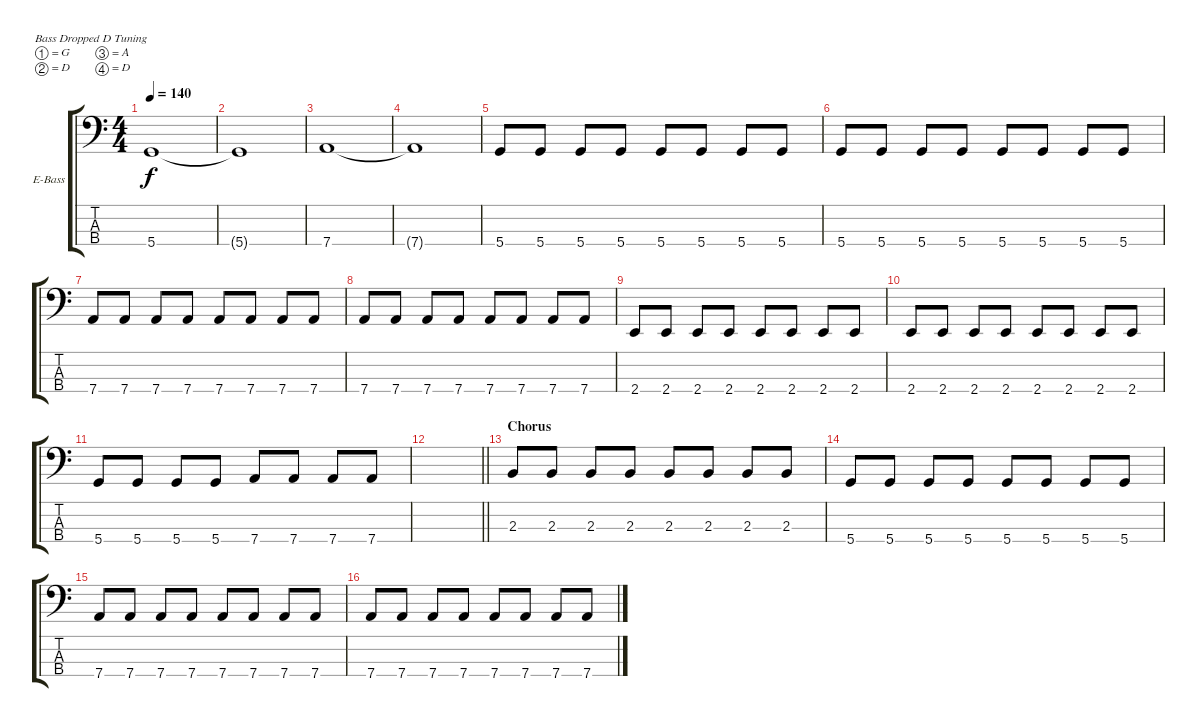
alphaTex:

\bracketExtendMode groupsimilarinstruments
\firstSystemTrackNameOrientation horizontal
\otherSystemsTrackNameOrientation horizontal
\track ("Bass" "E-Bass") {instrument electricbassfinger}
\staff {score tabs}
\tuning (G2 D2 A1 D1)
\ts (4 4)
\tempo 140
\clef f4
\ks c
5.4.1{dy f} |
5.4{t}.1 |
7.4.1 |
7.4{t}.1 |
5.4.8 5.4.8 5.4.8 5.4.8 5.4.8 5.4.8 5.4.8 5.4.8 |
5.4.8 5.4.8 5.4.8 5.4.8 5.4.8 5.4.8 5.4.8 5.4.8 |
7.4.8 7.4.8 7.4.8 7.4.8 7.4.8 7.4.8 7.4.8 7.4.8 |
7.4.8 7.4.8 7.4.8 7.4.8 7.4.8 7.4.8 7.4.8 7.4.8 |
2.4.8 2.4.8 2.4.8 2.4.8 2.4.8 2.4.8 2.4.8 2.4.8 |
2.4.8 2.4.8 2.4.8 2.4.8 2.4.8 2.4.8 2.4.8 2.4.8 |
5.4.8 5.4.8 5.4.8 5.4.8 7.4.8 7.4.8 7.4.8 7.4.8 |
\barLineRight lightlight
|
\section ("" "Chorus")
2.3.8 2.3.8 2.3.8 2.3.8 2.3.8 2.3.8 2.3.8 2.3.8 |
5.4.8 5.4.8 5.4.8 5.4.8 5.4.8 5.4.8 5.4.8 5.4.8 |
7.4.8 7.4.8 7.4.8 7.4.8 7.4.8 7.4.8 7.4.8 7.4.8 |
7.4.8 7.4.8 7.4.8 7.4.8 7.4.8 7.4.8 7.4.8 7.4.8
